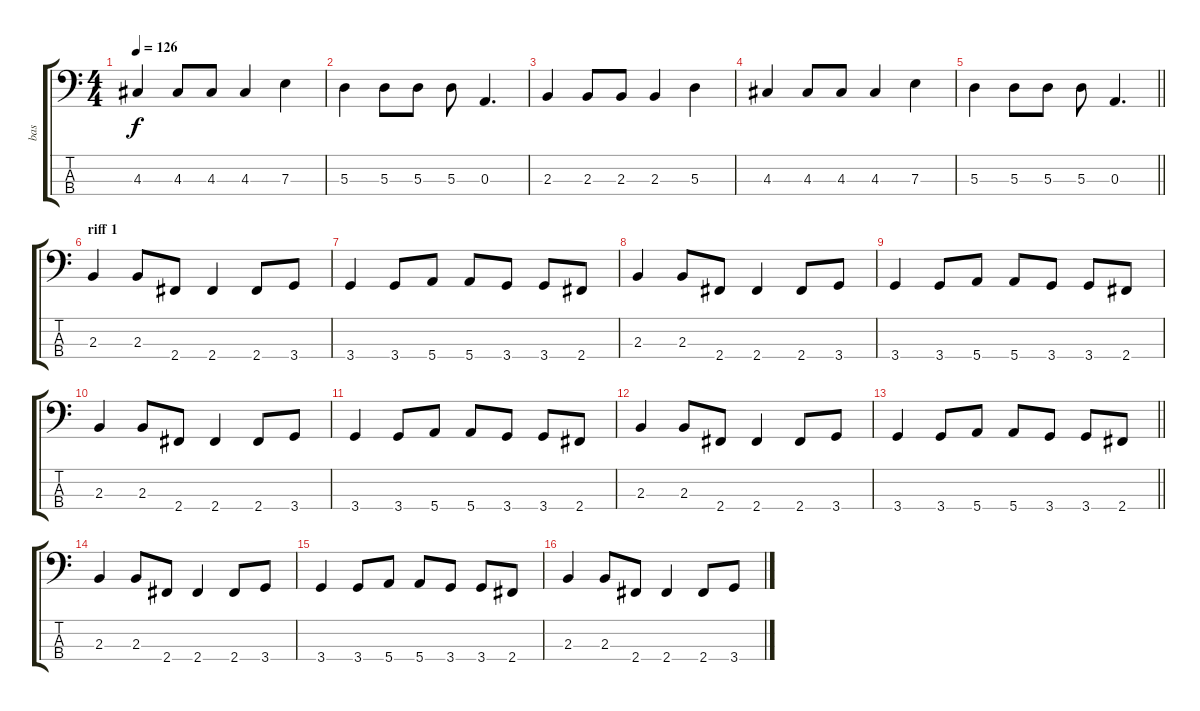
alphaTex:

\track ("bas" "bas") {instrument electricbassfinger}
\staff {score tabs}
\tuning (G2 D2 A1 E1) {hide}
\ts (4 4)
\tempo 126
\clef f4
\ks c
4.3.4{dy f} 4.3.8 4.3.8 4.3.4 7.3.4 |
5.3.4 5.3.8 5.3.8 5.3.8 0.3.4{d} |
2.3.4 2.3.8 2.3.8 2.3.4 5.3.4 |
4.3.4 4.3.8 4.3.8 4.3.4 7.3.4 |
\barLineRight lightlight
5.3.4 5.3.8 5.3.8 5.3.8 0.3.4{d} |
\section ("" "riff 1")
2.3.4 2.3.8 2.4.8 2.4.4 2.4.8 3.4.8 |
3.4.4 3.4.8 5.4.8 5.4.8 3.4.8 3.4.8 2.4.8 |
2.3.4 2.3.8 2.4.8 2.4.4 2.4.8 3.4.8 |
3.4.4 3.4.8 5.4.8 5.4.8 3.4.8 3.4.8 2.4.8 |
2.3.4 2.3.8 2.4.8 2.4.4 2.4.8 3.4.8 |
3.4.4 3.4.8 5.4.8 5.4.8 3.4.8 3.4.8 2.4.8 |
2.3.4 2.3.8 2.4.8 2.4.4 2.4.8 3.4.8 |
\barLineRight lightlight
3.4.4 3.4.8 5.4.8 5.4.8 3.4.8 3.4.8 2.4.8 |
2.3.4 2.3.8 2.4.8 2.4.4 2.4.8 3.4.8 |
3.4.4 3.4.8 5.4.8 5.4.8 3.4.8 3.4.8 2.4.8 |
2.3.4 2.3.8 2.4.8 2.4.4 2.4.8 3.4.8
